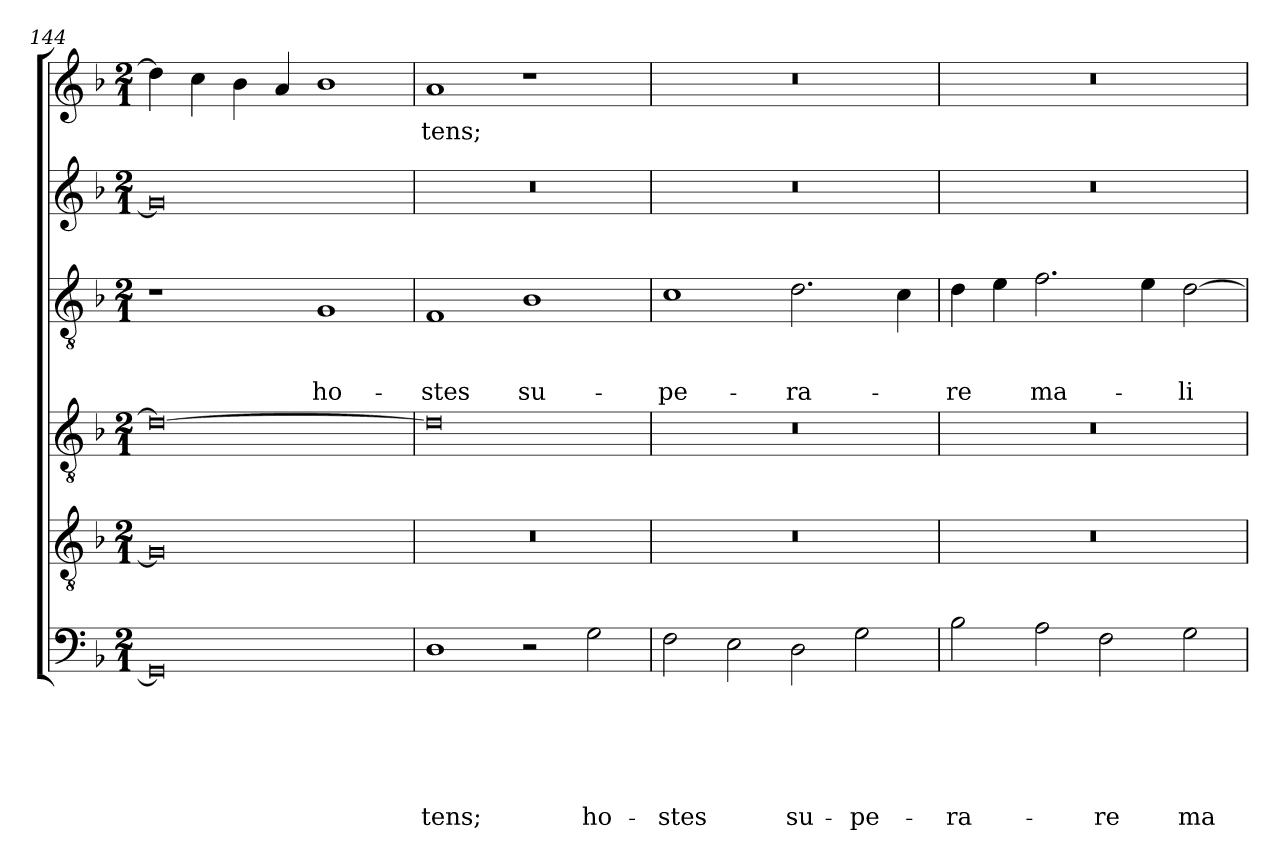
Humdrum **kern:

**kern	**text	**text	**text	**text	**text	**text	**kern	**kern	**kern	**text	**text	**text	**kern	**kern	**text
*part6	*part6	*part6	*part6	*part6	*part6	*part6	*part5	*part4	*part3	*part3	*part3	*part3	*part2	*part1	*part1
*staff6	*staff6	*staff6	*staff6	*staff6	*staff6	*staff6	*staff5	*staff4	*staff3	*staff3	*staff3	*staff3	*staff2	*staff1	*staff1
*clefF4	*	*	*	*	*	*	*clefGv2	*clefGv2	*clefGv2	*	*	*	*clefG2	*clefG2	*
*k[b-]	*	*	*	*	*	*	*k[b-]	*k[b-]	*k[b-]	*	*	*	*k[b-]	*k[b-]	*
*F:	*	*	*	*	*	*	*F:	*F:	*F:	*	*	*	*F:	*F:	*
*M2/1	*	*	*	*	*	*	*M2/1	*M2/1	*M2/1	*	*	*	*M2/1	*M2/1	*
=144	=144	=144	=144	=144	=144	=144	=144	=144	=144	=144	=144	=144	=144	=144	=144
0GG]	.	.	.	.	.	.	0G]	0d_	1r	.	.	.	0g]	4dd\]	.
.	.	.	.	.	.	.	.	.	.	.	.	.	.	4cc\	.
.	.	.	.	.	.	.	.	.	.	.	.	.	.	4b-\	.
.	.	.	.	.	.	.	.	.	.	.	.	.	.	4a/	.
!	!	!	!	!	!	!	!	!	!	!	!	!LO:LY:b	!	!	!
.	.	.	.	.	.	.	.	.	1G	.	.	ho-	.	1b-	.
!!LO:LB:g=z
=145	=145	=145	=145	=145	=145	=145	=145	=145	=145	=145	=145	=145	=145	=145	=145
!	!	!	!	!	!	!LO:LY:b	!	!	!	!	!	!LO:LY:b	!	!	!LO:LY:b
1D	.	.	.	.	.	-tens;	0r	0d]	1F	.	.	-stes	0r	1a	-tens;
!	!	!	!	!	!	!	!	!	!	!	!	!LO:LY:b	!	!	!
2r	.	.	.	.	.	.	.	.	1B-	.	.	su-	.	1r	.
!	!	!	!	!	!	!LO:LY:b	!	!	!	!	!	!	!	!	!
2G\	.	.	.	.	.	ho-	.	.	.	.	.	.	.	.	.
=146	=146	=146	=146	=146	=146	=146	=146	=146	=146	=146	=146	=146	=146	=146	=146
!	!	!	!	!	!	!LO:LY:b	!	!	!	!	!	!LO:LY:b	!	!	!
2F\	.	.	.	.	.	-stes	0r	0r	1c	.	.	-pe-	0r	0r	.
2E\	.	.	.	.	.	.	.	.	.	.	.	.	.	.	.
!	!	!	!	!	!	!LO:LY:b	!	!	!	!	!	!LO:LY:b	!	!	!
2D\	.	.	.	.	.	su-	.	.	2.d\	.	.	-ra-	.	.	.
!	!	!	!	!	!	!LO:LY:b	!	!	!	!	!	!	!	!	!
2G\	.	.	.	.	.	-pe-	.	.	.	.	.	.	.	.	.
.	.	.	.	.	.	.	.	.	4c\	.	.	.	.	.	.
=147	=147	=147	=147	=147	=147	=147	=147	=147	=147	=147	=147	=147	=147	=147	=147
!	!	!	!	!	!	!LO:LY:b	!	!	!	!	!	!LO:LY:b	!	!	!
2B-\	.	.	.	.	.	-ra-	0r	0r	4d\	.	.	-re	0r	0r	.
.	.	.	.	.	.	.	.	.	4e\	.	.	.	.	.	.
!	!	!	!	!	!	!	!	!	!	!	!	!LO:LY:b	!	!	!
2A\	.	.	.	.	.	.	.	.	2.f\	.	.	ma-	.	.	.
!	!	!	!	!	!	!LO:LY:b	!	!	!	!	!	!	!	!	!
2F\	.	.	.	.	.	-re	.	.	.	.	.	.	.	.	.
.	.	.	.	.	.	.	.	.	4e\	.	.	.	.	.	.
!	!	!	!	!	!	!LO:LY:b	!	!	!	!	!	!LO:LY:b	!	!	!
2G\	.	.	.	.	.	ma-	.	.	[2d\	.	.	-li-	.	.	.
=	=	=	=	=	=	=	=	=	=	=	=	=	=	=	=
*-	*-	*-	*-	*-	*-	*-	*-	*-	*-	*-	*-	*-	*-	*-	*-
